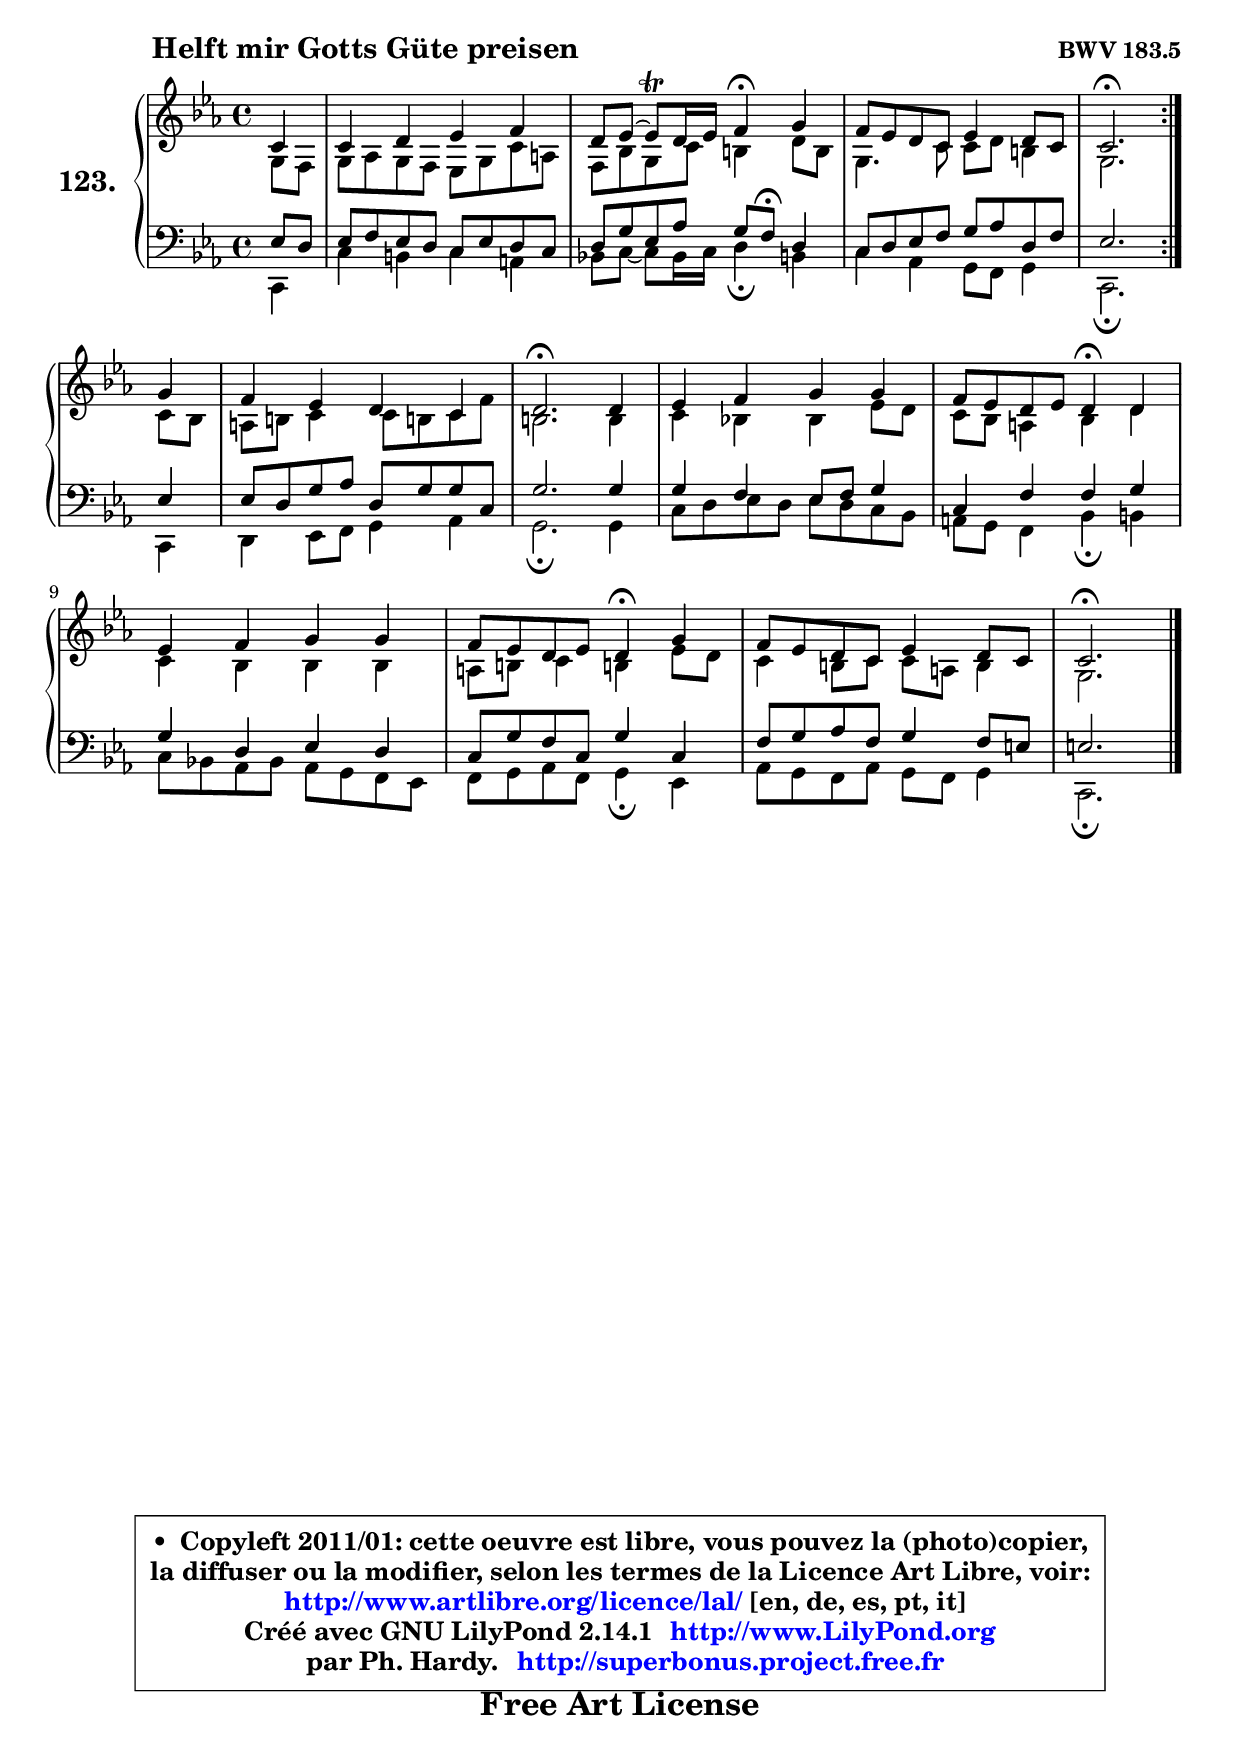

\version "2.14.1"

    \paper {
%	system-system-spacing #'padding = #0.1
%	score-system-spacing #'padding = #0.1
%	ragged-bottom = ##f
%	ragged-last-bottom = ##f
	}

    \header {
      opus = \markup { \bold "BWV 183.5" }
      piece = \markup { \hspace #9 \fontsize #2 \bold "Helft mir Gotts Güte preisen" }
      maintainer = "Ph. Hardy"
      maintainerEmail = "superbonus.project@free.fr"
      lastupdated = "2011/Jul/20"
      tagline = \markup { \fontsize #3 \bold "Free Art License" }
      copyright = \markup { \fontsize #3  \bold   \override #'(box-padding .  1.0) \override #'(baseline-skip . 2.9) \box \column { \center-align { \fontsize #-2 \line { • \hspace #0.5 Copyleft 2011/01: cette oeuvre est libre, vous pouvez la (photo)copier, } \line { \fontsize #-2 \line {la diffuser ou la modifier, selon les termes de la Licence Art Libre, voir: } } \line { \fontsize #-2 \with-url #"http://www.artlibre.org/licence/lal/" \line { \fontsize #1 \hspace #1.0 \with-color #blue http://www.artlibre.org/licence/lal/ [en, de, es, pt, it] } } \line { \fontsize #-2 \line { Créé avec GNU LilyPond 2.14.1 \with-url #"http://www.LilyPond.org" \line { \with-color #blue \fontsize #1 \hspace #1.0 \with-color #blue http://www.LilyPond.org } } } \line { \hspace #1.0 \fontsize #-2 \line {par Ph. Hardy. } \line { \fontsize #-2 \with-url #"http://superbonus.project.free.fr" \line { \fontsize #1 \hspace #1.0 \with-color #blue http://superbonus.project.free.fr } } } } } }

	  }

  guidemidi = {
	\repeat volta 2 {
        r4 |
        R1 |
        r2 \tempo 4 = 30 r4 \tempo 4 = 78 r4 |
        R1 |
        \tempo 4 = 40 r2. \tempo 4 = 78 } %fin du repeat
        r4 |
        R1 |
        \tempo 4 = 40 r2. \tempo 4 = 78 r4 |
        R1 |
        r2 \tempo 4 = 30 r4 \tempo 4 = 78 r4 |
        R1 |
        r2 \tempo 4 = 30 r4 \tempo 4 = 78 r4 |
        R1 |
        \tempo 4 = 40 r2. 
	}

  upper = {
\displayLilyMusic \transpose a c {
	\time 4/4
	\key a \minor
	\clef treble
	\partial 4
	\voiceOne
	<< { 
	% SOPRANO
	\set Voice.midiInstrument = "acoustic grand"
	\relative c'' {
	\repeat volta 2 {
        a4 |
        a4 b c d |
        b8 c8 ~ c\trill b16 c d4\fermata e4 |
        d8 c b a c4 b8 a |
        a2.\fermata } %fin du repeat
        e'4 |
        d4 c b a |
        b2.\fermata b4 |
        c4 d e e |
        d8 c b c b4\fermata b |
        c4 d e e |
        d8 c b c b4\fermata e |
        d8 c b a c4 b8 a |
        a2.\fermata
        \bar "|."
	} % fin de relative
	}

	\context Voice="1" { \voiceTwo 
	% ALTO
	\set Voice.midiInstrument = "acoustic grand"
	\relative c' {
	\repeat volta 2 {
        e8 d |
        e8 f e d c e a fis |
        d8 g e a gis4 b8 gis |
        e4. a8 a8 b gis4 |
        e2. } %fin du repeat
        a8 g |
        fis8 gis a4 a8 gis! a d |
        gis,2. gis4 |
        a4 g! g c8 b |
        a8 g fis4 g b |
        a4 g g g |
        fis8 gis a4 gis! c8 b |
        a4 gis8 a a fis gis4 |
        e2.
        \bar "|."
	} % fin de relative
	\oneVoice
	} >>
}
	}

    lower = {
\transpose a c {
	\time 4/4
	\key a \minor
	\clef bass
	%\partial 4
	\voiceOne
	<< { 
	% TENOR
	\set Voice.midiInstrument = "acoustic grand"
	\relative c' {
	\repeat volta 2 {
        c8 b |
        c8 d c b a c b a |
        b8 e c f e d\fermata b4 |
        a8 b c d e f b, d |
        c2. } %fin du repeat
        c4 |
        c8 b e f b, e e a, |
        e'2. e4 |
        e4 d c8 d e4 |
        a,4 d d e |
        e4 b c b |
        a8 e' d a e'4 a, |
        d8 e f d e4 d8 cis |
        cis2.
        \bar "|."
	} % fin de relative
	}
	\context Voice="1" { \voiceTwo 
	% BASS
	\set Voice.midiInstrument = "acoustic grand"
	\relative c {
	\repeat volta 2 {
        a4 |
        a'4 gis a fis |
        g!8 a ~ a g16 a b4\fermata gis |
        a4 f e8 d e4 |
        a,2.\fermata } %fin du repeat
        a4 |
        b4 c8 d e4 f |
        e2.\fermata e4 |
        a8 b c b c b a g |
        fis8 e d4 g\fermata gis |
        a8 g! f g f e d c |
        d8 e f d e4\fermata c |
        f8 e d f e d e4 |
        a,2.\fermata
        \bar "|."
	} % fin de relative
	\oneVoice
	} >>
}
	}


    \score { 

	\new PianoStaff <<
	\set PianoStaff.instrumentName = \markup { \bold \huge "123." }
	\new Staff = "upper" \upper
	\new Staff = "lower" \lower
	>>

    \layout {
%	ragged-last = ##f
	   }

         } % fin de score

  \score {
    \unfoldRepeats { << \guidemidi \upper \lower >> }
    \midi {
    \context {
     \Staff
      \remove "Staff_performer"
               }

     \context {
      \Voice
       \consists "Staff_performer"
                }

     \context { 
      \Score
      tempoWholesPerMinute = #(ly:make-moment 78 4)
		}
	    }
	}


